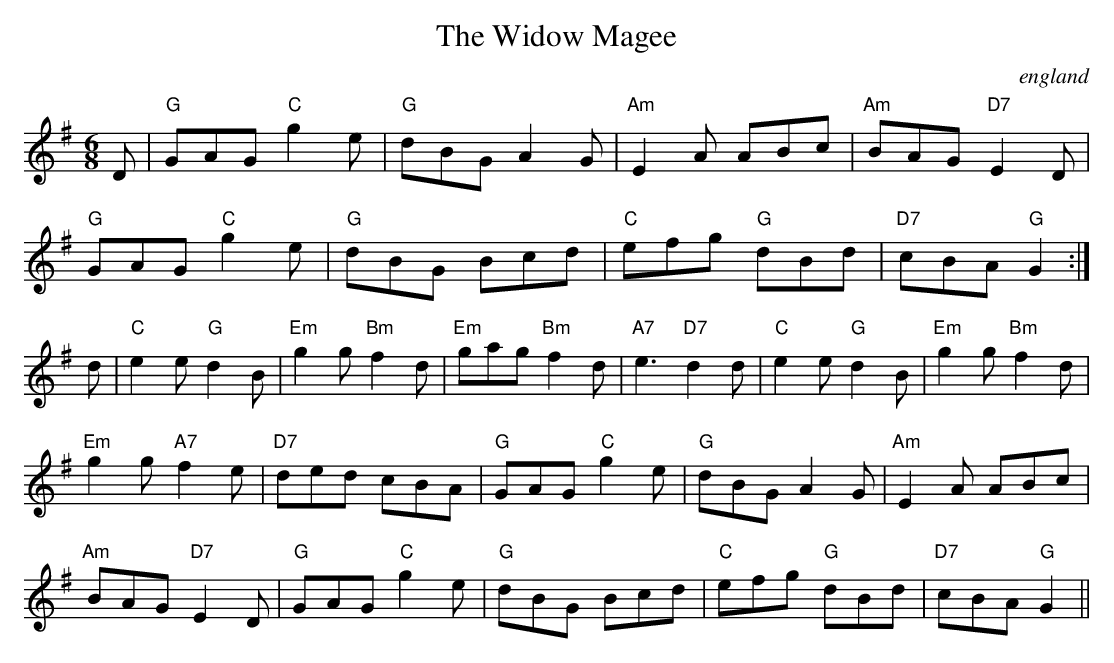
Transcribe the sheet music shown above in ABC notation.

X:1
T:The Widow Magee
O:england
M:6/8
K:G
D|"G"GAG "C"g2e|"G"dBG A2G|"Am"E2A ABc|"Am"BAG "D7"E2D|
"G"GAG "C"g2e|"G"dBG Bcd|"C"efg "G"dBd|"D7"cBA "G"G2:|
d|"C"e2e "G"d2B|"Em"g2g "Bm"f2d|"Em"gag "Bm"f2d|"A7"e3 "D7"d2d|"C"e2e "G"d2B|\
"Em"g2g "Bm"f2d|
"Em"g2g "A7"f2e|"D7"ded cBA|"G"GAG "C"g2e|"G"dBG A2G|"Am"E2A ABc|
"Am"BAG "D7"E2D|"G"GAG "C"g2e|"G"dBG Bcd|"C"efg "G"dBd|"D7"cBA "G"G2||
